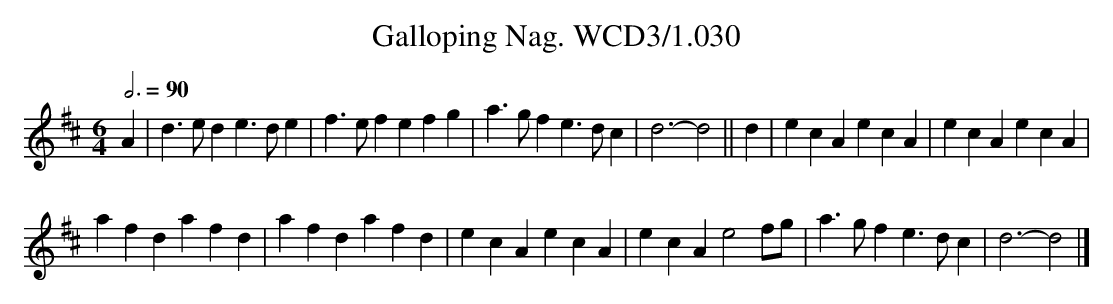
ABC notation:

X:1
T:Galloping Nag. WCD3/1.030
M:6/4
L:1/4
Q:3/4=90
K:D
A|d3/e/d e3/d/e|f3/e/f efg|a3/g/f e3/d/c|d3-d2||d|ecA ecA|ecA ecA|
afd afd|afd afd|ecA ecA|ecA e2f/g/|a3/g/f e3/d/c|d3-d2|]
